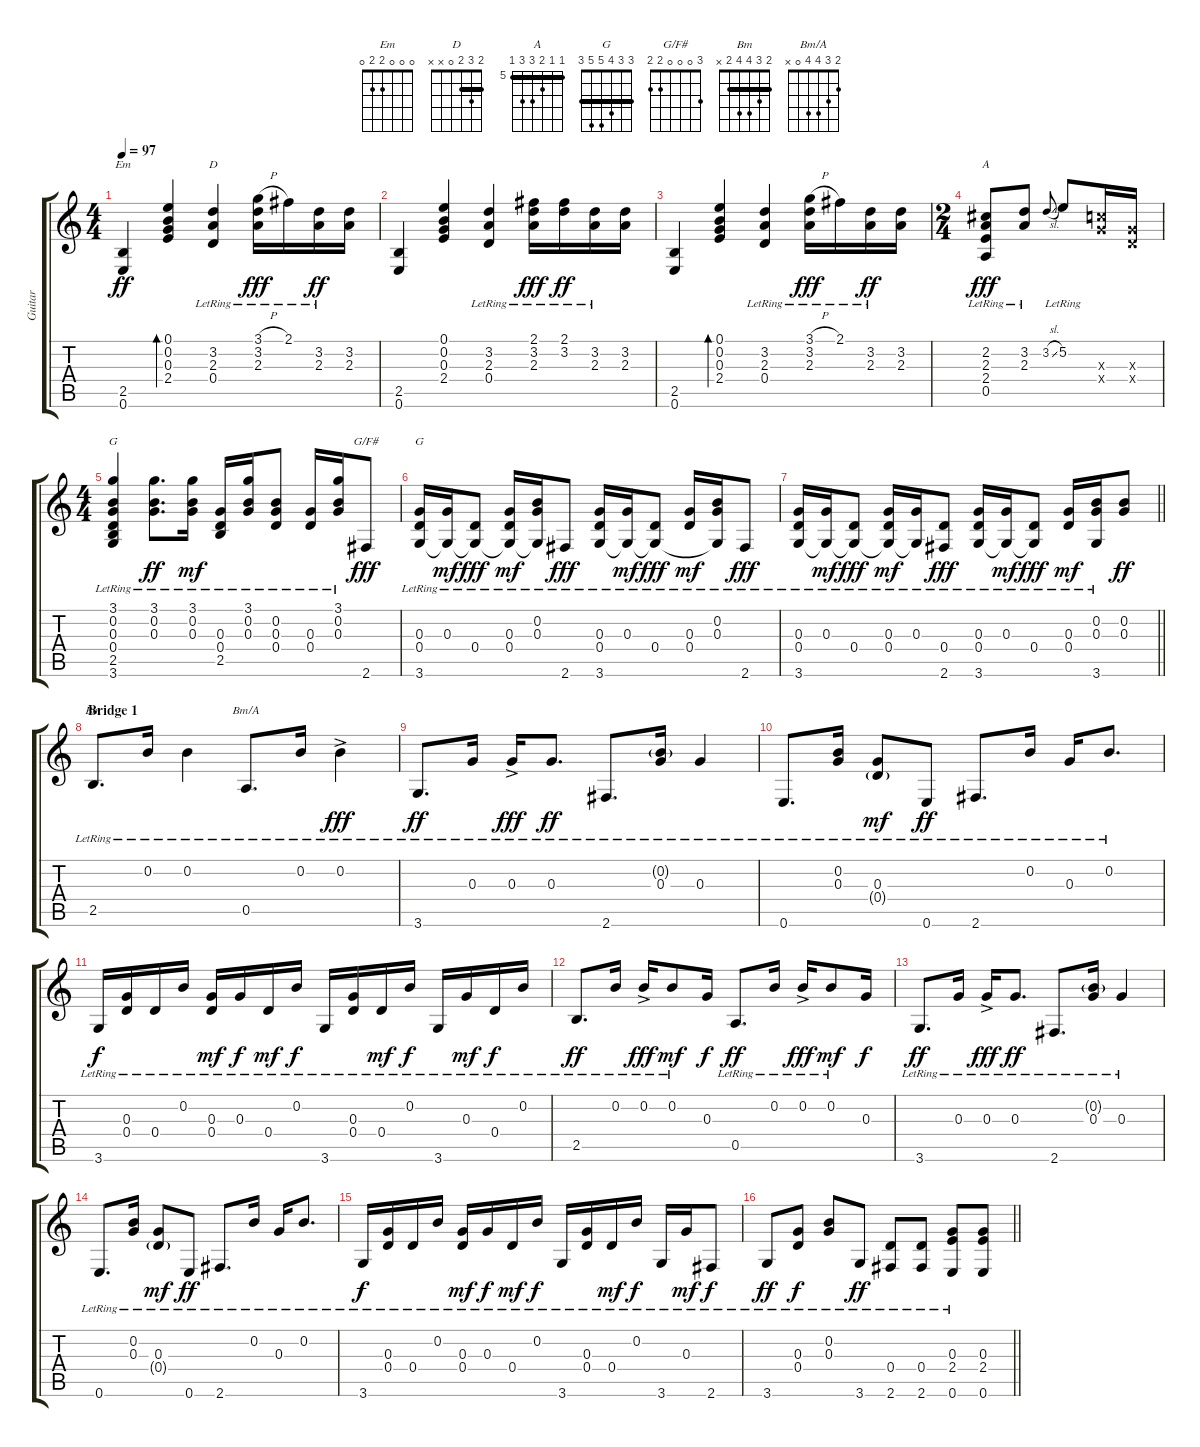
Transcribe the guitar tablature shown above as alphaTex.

\track ("Guitar" "Guitar") {instrument electricguitarjazz}
\staff {score tabs}
\tuning (E4 B3 G3 D3 A2 E2) {hide}
\chord ("Em" 0 0 0 2 2 0)
\chord ("D" 2 3 2 0 x x) {barre 2}
\chord ("A" 5 5 6 7 7 5) {firstfret 5 barre 5}
\chord ("G" 3 0 0 0 2 3)
\chord ("G/F#" 3 0 0 0 2 2)
\chord ("G" 3 3 4 5 5 3) {barre 3}
\chord ("Bm" 2 3 4 4 2 x) {barre 2}
\chord ("Bm/A" 2 3 4 4 0 x)
\ts (4 4)
\tempo 97
\clef g2
\ks c
(2.5 0.6).4{ch "Em" dy ff} (0.1 0.2 0.3 2.4).4{bd 120} (3.2{lr} 2.3{lr} 0.4{lr}).4{ch "D"} (3.1{h lr} 3.2{lr} 2.3{lr}).16{dy fff} 2.1{lr}.16 (3.2{lr} 2.3{lr}).16{dy ff} (3.2 2.3).16 |
(2.5 0.6).4 (0.1 0.2 0.3 2.4).4 (3.2{lr} 2.3{lr} 0.4{lr}).4 (2.1{lr} 3.2{lr} 2.3{lr}).16{dy fff} (2.1{lr} 3.2).16{dy ff} (3.2{lr} 2.3{lr}).16 (3.2 2.3).16 |
(2.5 0.6).4 (0.1 0.2 0.3 2.4).4{bd 120} (3.2{lr} 2.3{lr} 0.4{lr}).4 (3.1{h lr} 3.2{lr} 2.3{lr}).16{dy fff} 2.1{lr}.16 (3.2{lr} 2.3{lr}).16{dy ff} (3.2 2.3).16 |
\ts (2 4)
(2.2{lr} 2.3{lr} 2.4{lr} 0.5{lr}).8{ch "A" dy fff} (3.2{lr} 2.3{lr}).8 3.2{sl}.8{gr onbeat} 5.2{lr}.8 (5.3{x} 5.4{x}).16 (0.3{x} 0.4{x}).16 |
\ts (4 4)
(3.1{lr} 0.2{lr} 0.3{lr} 0.4{lr} 2.5{lr} 3.6{lr}).4{ch "G"} (3.1{lr} 0.2{lr} 0.3{lr}).8{d dy ff} (3.1{lr} 0.2{lr} 0.3{lr}).16{dy mf} (0.3{lr} 0.4{lr} 2.5{lr}).16 (3.1{lr} 0.2{lr} 0.3{lr}).16 (0.2{lr} 0.3{lr} 0.4{lr}).8 (0.3{lr} 0.4{lr}).16 (3.1{lr} 0.2{lr} 0.3{lr}).16 2.6.8{ch "G/F#" dy fff} |
(0.3{lr} 0.4{lr} 3.6).16{ch "G"} (0.3{lr} 3.6{t}).16{dy mf} (0.4{lr} 3.6{t}).8{dy fff} (0.3{lr} 0.4{lr} 3.6{t}).16{dy mf} (0.2{lr} 0.3{lr} 3.6{t}).16 2.6{lr}.8{dy fff} (0.3{lr} 0.4{lr} 3.6{lr}).16 (0.3{lr} 3.6{t}).16{dy mf} (0.4{lr} 3.6{t}).8{dy fff} (0.3{lr} 0.4{lr}).16{dy mf} (0.2{lr} 0.3{lr} 3.6{t}).16 2.6{lr}.8{dy fff} |
\barLineRight lightlight
(0.3{lr} 0.4{lr} 3.6).16 (0.3{lr} 3.6{t}).16{dy mf} (0.4{lr} 3.6{t}).8{dy fff} (0.3{lr} 0.4{lr} 3.6{t}).16{dy mf} (0.3{lr} 3.6{t}).16 (0.4{lr} 2.6{lr}).8{dy fff} (0.3{lr} 0.4{lr} 3.6).16 (0.3{lr} 3.6{t}).16{dy mf} (0.4{lr} 3.6{t}).8{dy fff} (0.3{lr} 0.4{lr}).16{dy mf} (0.2{lr} 0.3{lr} 3.6).16 (0.2 0.3).8{dy ff} |
\section ("" "Bridge 1")
2.5{lr}.8{d ch "Bm"} 0.2{lr}.16 0.2{lr}.4 0.5{lr}.8{d ch "Bm/A"} 0.2{lr}.16 0.2{ac lr}.4{dy fff} |
3.6{lr}.8{d dy ff} 0.3{lr}.16 0.3{ac lr}.16{dy fff} 0.3{lr}.8{d dy ff} 2.6{lr}.8{d} (0.2{g lr} 0.3{lr}).16 0.3{lr}.4 |
0.6{lr}.8{d} (0.2{lr} 0.3{lr}).16 (0.3{lr} 0.4{g lr}).8{dy mf} 0.6{lr}.8{dy ff} 2.6{lr}.8{d} 0.2{lr}.16 0.3{lr}.16 0.2{lr}.8{d} |
3.6{lr}.16{dy f} (0.3{lr} 0.4{lr}).16 0.4{lr}.16 0.2{lr}.16 (0.3{lr} 0.4{lr}).16{dy mf} 0.3{lr}.16{dy f} 0.4{lr}.16{dy mf} 0.2{lr}.16{dy f} 3.6{lr}.16 (0.3{lr} 0.4{lr}).16 0.4{lr}.16{dy mf} 0.2{lr}.16{dy f} 3.6{lr}.16 0.3{lr}.16{dy mf} 0.4{lr}.16{dy f} 0.2{lr}.16 |
2.5{lr}.8{d dy ff} 0.2{lr}.16 0.2{ac lr}.16{dy fff} 0.2{lr}.8{dy mf} 0.3.16{dy f} 0.5{lr}.8{d dy ff} 0.2{lr}.16 0.2{ac lr}.16{dy fff} 0.2{lr}.8{dy mf} 0.3.16{dy f} |
3.6{lr}.8{d dy ff} 0.3{lr}.16 0.3{ac lr}.16{dy fff} 0.3{lr}.8{d dy ff} 2.6{lr}.8{d} (0.2{g lr} 0.3{lr}).16 0.3{lr}.4 |
0.6{lr}.8{d} (0.2{lr} 0.3{lr}).16 (0.3{lr} 0.4{g lr}).8{dy mf} 0.6{lr}.8{dy ff} 2.6{lr}.8{d} 0.2{lr}.16 0.3{lr}.16 0.2{lr}.8{d} |
3.6{lr}.16{dy f} (0.3{lr} 0.4{lr}).16 0.4{lr}.16 0.2{lr}.16 (0.3{lr} 0.4{lr}).16{dy mf} 0.3{lr}.16{dy f} 0.4{lr}.16{dy mf} 0.2{lr}.16{dy f} 3.6{lr}.16 (0.3{lr} 0.4{lr}).16 0.4{lr}.16{dy mf} 0.2{lr}.16{dy f} 3.6{lr}.16 0.3{lr}.16{dy mf} 2.6{lr}.8{dy f} |
\barLineRight lightlight
3.6{lr}.8{dy ff} (0.3{lr} 0.4{lr}).8{dy f} (0.2{lr} 0.3{lr}).8 3.6{lr}.8{dy ff} (0.4{lr} 2.6{lr}).8 (0.4{lr} 2.6{lr}).8 (0.3{lr} 2.4{lr} 0.6{lr}).8 (0.3 2.4 0.6).8
